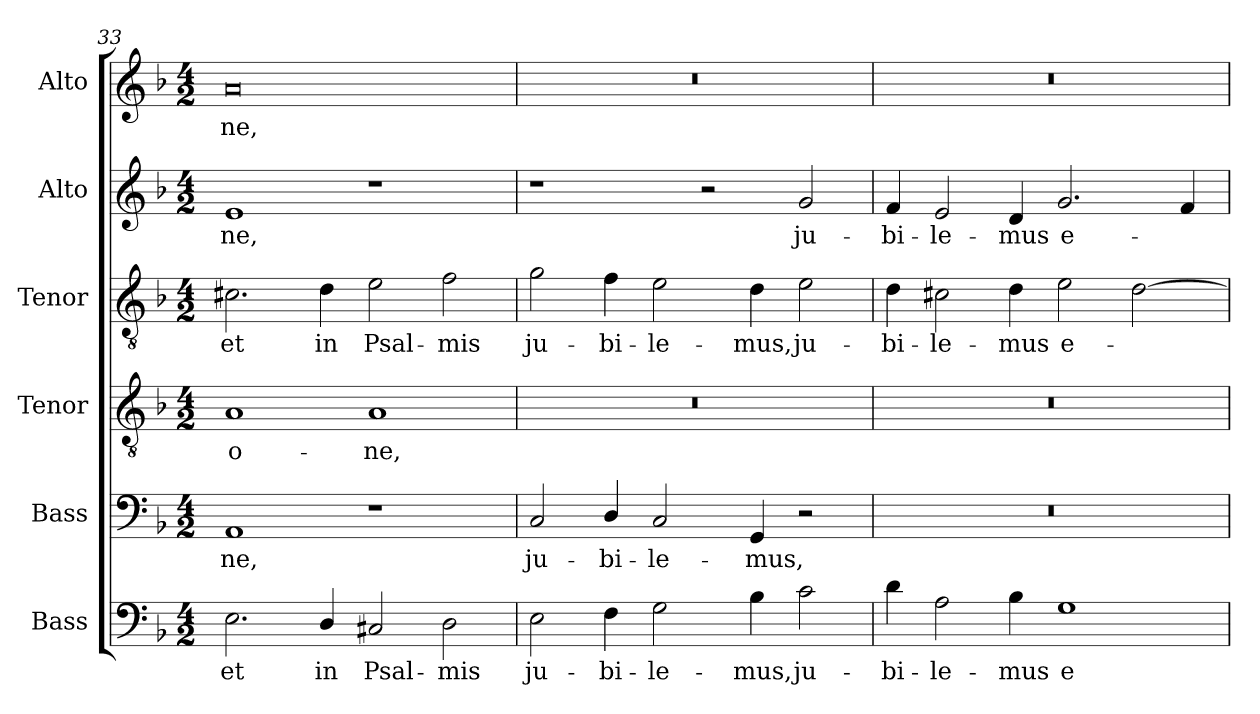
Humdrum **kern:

**kern	**text	**kern	**text	**kern	**text	**kern	**text	**kern	**text	**kern	**text
*part6	*part6	*part5	*part5	*part4	*part4	*part3	*part3	*part2	*part2	*part1	*part1
*staff6	*staff6	*staff5	*staff5	*staff4	*staff4	*staff3	*staff3	*staff2	*staff2	*staff1	*staff1
*I"Bass	*	*I"Bass	*	*I"Tenor	*	*I"Tenor	*	*I"Alto	*	*I"Alto	*
*I'B.	*	*I'B.	*	*I'T.	*	*I'T.	*	*	*	*	*
*clefF4	*	*clefF4	*	*clefGv2	*	*clefGv2	*	*clefG2	*	*clefG2	*
*	*	*	*	*ITrd7c12	*	*ITrd7c12	*	*	*	*	*
*k[b-]	*	*k[b-]	*	*k[b-]	*	*k[b-]	*	*k[b-]	*	*k[b-]	*
*F:	*	*F:	*	*F:	*	*F:	*	*F:	*	*F:	*
*M4/2	*	*M4/2	*	*M4/2	*	*M4/2	*	*M4/2	*	*M4/2	*
=33	=33	=33	=33	=33	=33	=33	=33	=33	=33	=33	=33
!	!LO:LY:b:color=#000000	!	!	!	!	!	!	!	!	!	!
!	!	!	!LO:LY:b:color=#000000	!	!	!	!	!	!	!	!
!	!	!	!	!	!LO:LY:b:color=#000000	!	!	!	!	!	!
!	!	!	!	!	!	!	!LO:LY:b:color=#000000	!	!	!	!
!	!	!	!	!	!	!	!	!	!LO:LY:b:color=#000000	!	!
!	!	!	!	!	!	!	!	!	!	!	!LO:LY:b:color=#000000
2.Ei\	et	1AAi	-ne,	1AAi	-o-	2.C#Xi\	et	1ei	-ne,	0ai	-ne,
!	!LO:LY:b:color=#000000	!	!	!	!	!	!	!	!	!	!
!	!	!	!	!	!	!	!LO:LY:b:color=#000000	!	!	!	!
4Di/	in	.	.	.	.	4Di\	in	.	.	.	.
!	!LO:LY:b:color=#000000	!	!	!	!	!	!	!	!	!	!
!	!	!	!	!	!LO:LY:b:color=#000000	!	!	!	!	!	!
!	!	!	!	!	!	!	!LO:LY:b:color=#000000	!	!	!	!
2C#Xi/	Psal-	1r	.	1AAi	-ne,	2Ei\	Psal-	1r	.	.	.
!	!LO:LY:b:color=#000000	!	!	!	!	!	!	!	!	!	!
!	!	!	!	!	!	!	!LO:LY:b:color=#000000	!	!	!	!
2Di\	-mis	.	.	.	.	2Fi\	-mis	.	.	.	.
=34	=34	=34	=34	=34	=34	=34	=34	=34	=34	=34	=34
!	!LO:LY:b:color=#000000	!	!	!	!	!	!	!	!	!	!
!	!	!	!LO:LY:b:color=#000000	!LO:N:vis=1	!	!	!	!	!	!	!
!	!	!	!	!	!	!	!LO:LY:b:color=#000000	!	!	!LO:N:vis=1	!
2Ei\	ju-	2Ci/	ju-	0r	.	2Gi\	ju-	1r	.	0r	.
!	!LO:LY:b:color=#000000	!	!	!	!	!	!	!	!	!	!
!	!	!	!LO:LY:b:color=#000000	!	!	!	!	!	!	!	!
!	!	!	!	!	!	!	!LO:LY:b:color=#000000	!	!	!	!
4Fi\	-bi-	4Di/	-bi-	.	.	4Fi\	-bi-	.	.	.	.
!	!LO:LY:b:color=#000000	!	!	!	!	!	!	!	!	!	!
!	!	!	!LO:LY:b:color=#000000	!	!	!	!	!	!	!	!
!	!	!	!	!	!	!	!LO:LY:b:color=#000000	!	!	!	!
2Gi\	-le-	2Ci/	-le-	.	.	2Ei\	-le-	.	.	.	.
.	.	.	.	.	.	.	.	2r	.	.	.
!	!LO:LY:b:color=#000000	!	!	!	!	!	!	!	!	!	!
!	!	!	!LO:LY:b:color=#000000	!	!	!	!	!	!	!	!
!	!	!	!	!	!	!	!LO:LY:b:color=#000000	!	!	!	!
4B-i\	-mus,	4GGi/	-mus,	.	.	4Di\	-mus,	.	.	.	.
!	!LO:LY:b:color=#000000	!	!	!	!	!	!	!	!	!	!
!	!	!	!	!	!	!	!LO:LY:b:color=#000000	!	!	!	!
!	!	!	!	!	!	!	!	!	!LO:LY:b:color=#000000	!	!
2ci\	ju-	2r	.	.	.	2Ei\	ju-	2gi/	ju-	.	.
=35	=35	=35	=35	=35	=35	=35	=35	=35	=35	=35	=35
!	!LO:LY:b:color=#000000	!LO:N:vis=1	!	!LO:N:vis=1	!	!	!	!	!	!	!
!	!	!	!	!	!	!	!LO:LY:b:color=#000000	!	!	!	!
!	!	!	!	!	!	!	!	!	!LO:LY:b:color=#000000	!LO:N:vis=1	!
4di\	-bi-	0r	.	0r	.	4Di\	-bi-	4fi/	-bi-	0r	.
!	!LO:LY:b:color=#000000	!	!	!	!	!	!	!	!	!	!
!	!	!	!	!	!	!	!LO:LY:b:color=#000000	!	!	!	!
!	!	!	!	!	!	!	!	!	!LO:LY:b:color=#000000	!	!
2Ai\	-le-	.	.	.	.	2C#Xi\	-le-	2ei/	-le-	.	.
!	!LO:LY:b:color=#000000	!	!	!	!	!	!	!	!	!	!
!	!	!	!	!	!	!	!LO:LY:b:color=#000000	!	!	!	!
!	!	!	!	!	!	!	!	!	!LO:LY:b:color=#000000	!	!
4B-i\	-mus	.	.	.	.	4Di\	-mus	4di/	-mus	.	.
!	!LO:LY:b:color=#000000	!	!	!	!	!	!	!	!	!	!
!	!	!	!	!	!	!	!LO:LY:b:color=#000000	!	!	!	!
!	!	!	!	!	!	!	!	!	!LO:LY:b:color=#000000	!	!
1Gi	e-	.	.	.	.	2Ei\	e-	2.gi/	e-	.	.
.	.	.	.	.	.	[2Di\	.	.	.	.	.
.	.	.	.	.	.	.	.	4fi/	.	.	.
=	=	=	=	=	=	=	=	=	=	=	=
*-	*-	*-	*-	*-	*-	*-	*-	*-	*-	*-	*-
